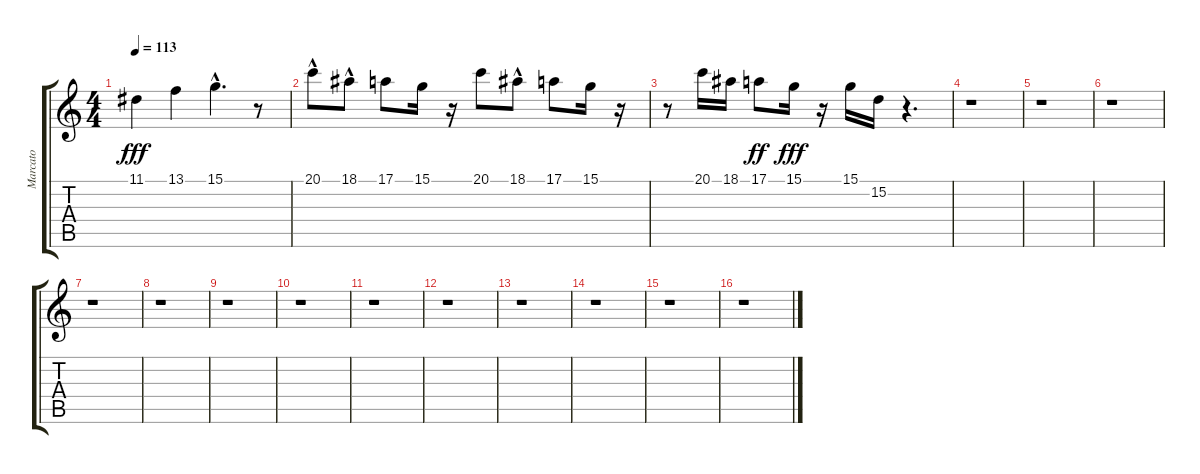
\track ("Marcato" "Marcato") {instrument stringensemble1}
\staff {score tabs}
\tuning (E4 B3 G3 D3 A2 E2) {hide}
\ts (4 4)
\tempo 113
\clef g2
\ks c
11.1.4{dy fff} 13.1.4 15.1{hac}.4{d} r.8 |
20.1{hac}.8 18.1{hac}.8 17.1.8 15.1.16 r.16 20.1.8 18.1{hac}.8 17.1.8 15.1.16 r.16 |
r.8 20.1.16 18.1.16 17.1.8{dy ff} 15.1.16{dy fff} r.16 15.1.16 15.2.16 r.4{d} |
r.1 |
r.1 |
r.1 |
r.1 |
r.1 |
r.1 |
r.1 |
r.1 |
r.1 |
r.1 |
r.1 |
r.1 |
r.1
